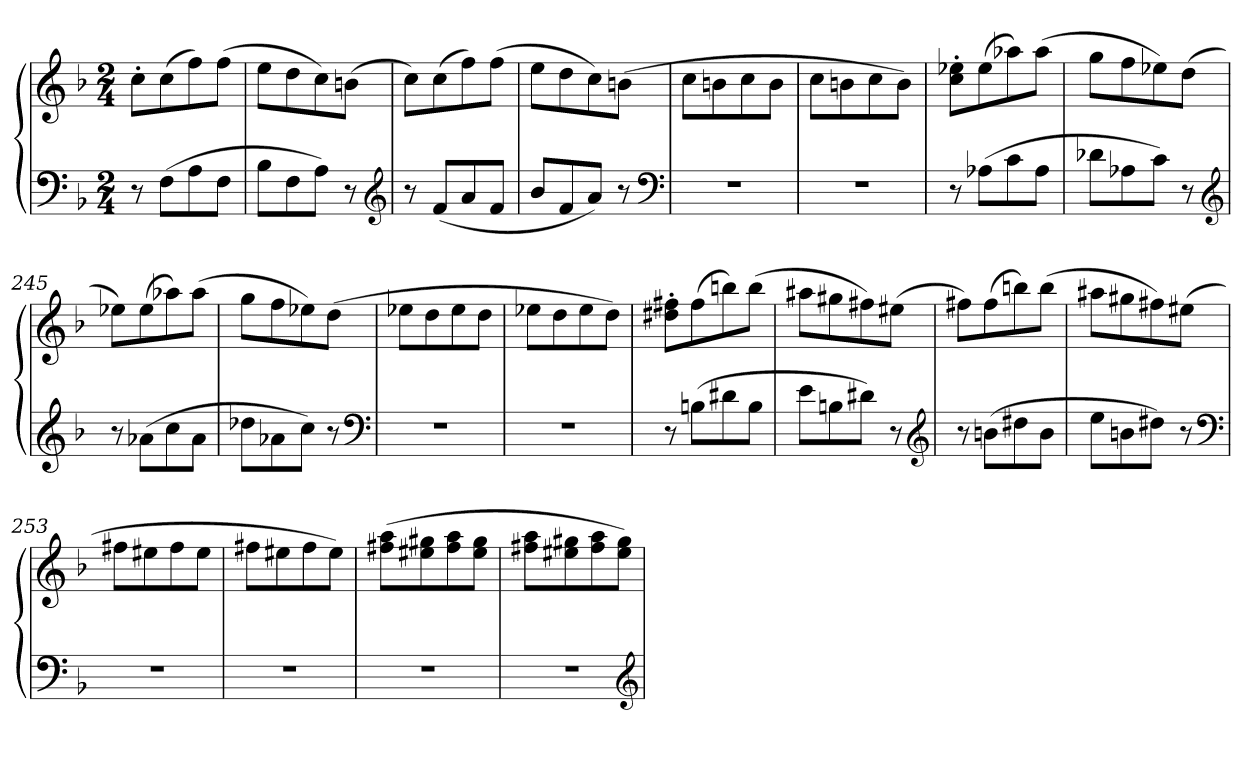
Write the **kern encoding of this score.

**kern	**kern
*part1	*part1
*staff2	*staff1
*clefF4	*clefG2
*k[b-]	*k[b-]
*F:	*F:
*M2/4	*M2/4
=	=
8r	8cc'L
(8FL	(8cc
8A	8ff)
8FJ	(8ffJ
=238	=238
8B-L	8eeL
8F	8dd
8AJ)	8cc)
8r	(8bnJ
*clefG2	*
=239	=239
8r	8ccL)
(8fL	(8cc
8a	8ff)
8fJ	(8ffJ
=240	=240
8b-L	8eeL
8f	8dd
8aJ)	8cc)
8r	(8bnJ
*clefF4	*
=241	=241
2r	8ccL
.	8bn
.	8cc
.	8bJ
=242	=242
2r	8ccL
.	8bn
.	8cc
.	8bJ)
=243	=243
8r	8cc' 8ee-X'L
(8A-XL	(8ee-
8c	8aa-X)
8A-J	(8aa-J
=244	=244
8d-XL	8ggL
8A-X	8ff
8cJ)	8ee-X)
8r	(8ddJ
*clefG2	*
=245	=245
8r	8ee-XL)
(8a-XL	(8ee-
8cc	8aa-X)
8a-J	(8aa-J
=246	=246
8dd-XL	8ggL
8a-X	8ff
8ccJ)	8ee-X)
8r	(8ddJ
*clefF4	*
=247	=247
2r	8ee-XL
.	8dd
.	8ee-
.	8ddJ
=248	=248
2r	8ee-XL
.	8dd
.	8ee-
.	8ddJ)
=249	=249
8r	8dd#X' 8ff#X'L
(8BnL	(8ff#
8d#X	8bbn)
8BJ	(8bbJ
=250	=250
8eL	8aa#XL
8Bn	8gg#X
8d#XJ)	8ff#X)
8r	(8ee#XJ
*clefG2	*
=251	=251
8r	8ff#XL)
(8bnL	(8ff#
8dd#X	8bbn)
8bJ	(8bbJ
=252	=252
8eeL	8aa#XL
8bn	8gg#X
8dd#XJ)	8ff#X)
8r	(8ee#XJ
*clefF4	*
=253	=253
2r	8ff#XL
.	8ee#X
.	8ff#
.	8ee#J
=254	=254
2r	8ff#XL
.	8ee#X
.	8ff#
.	8ee#J)
=255	=255
2r	(8ff#X 8aaL
.	8ee#X 8gg#X
.	8ff# 8aa
.	8ee# 8gg#J
=256	=256
2r	8ff#X 8aaL
.	8ee#X 8gg#X
.	8ff# 8aa
.	8ee# 8gg#J)
*clefG2	*
=	=
*-	*-
